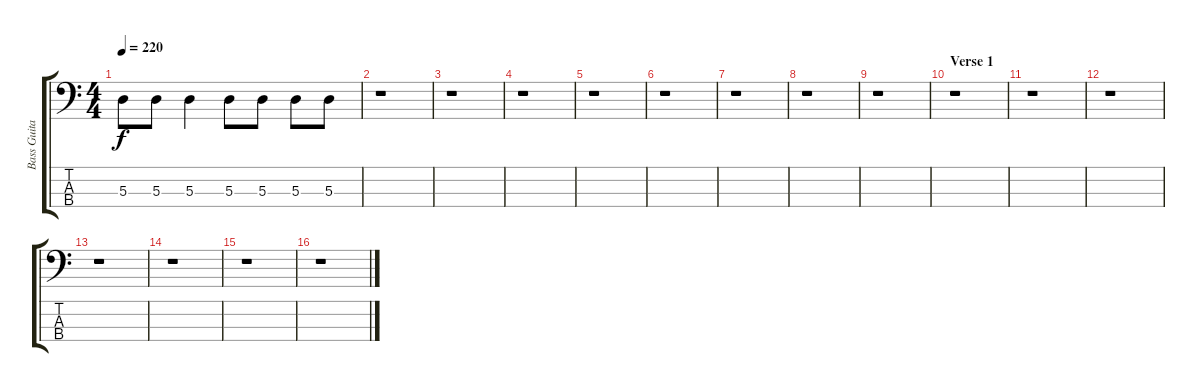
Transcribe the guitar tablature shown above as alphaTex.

\track ("Bass Guitar 1" "Bass Guita") {instrument electricbasspick}
\staff {score tabs}
\tuning (G2 D2 A1 E1) {hide}
\ts (4 4)
\tempo 220
\clef f4
\ks c
5.3{t}.8{dy f} 5.3.8 5.3.4 5.3.8 5.3.8 5.3.8 5.3.8 |
r.1 |
r.1 |
r.1 |
r.1 |
r.1 |
r.1 |
r.1 |
r.1 |
\section ("" "Verse 1")
r.1 |
r.1 |
r.1 |
r.1 |
r.1 |
r.1 |
r.1
